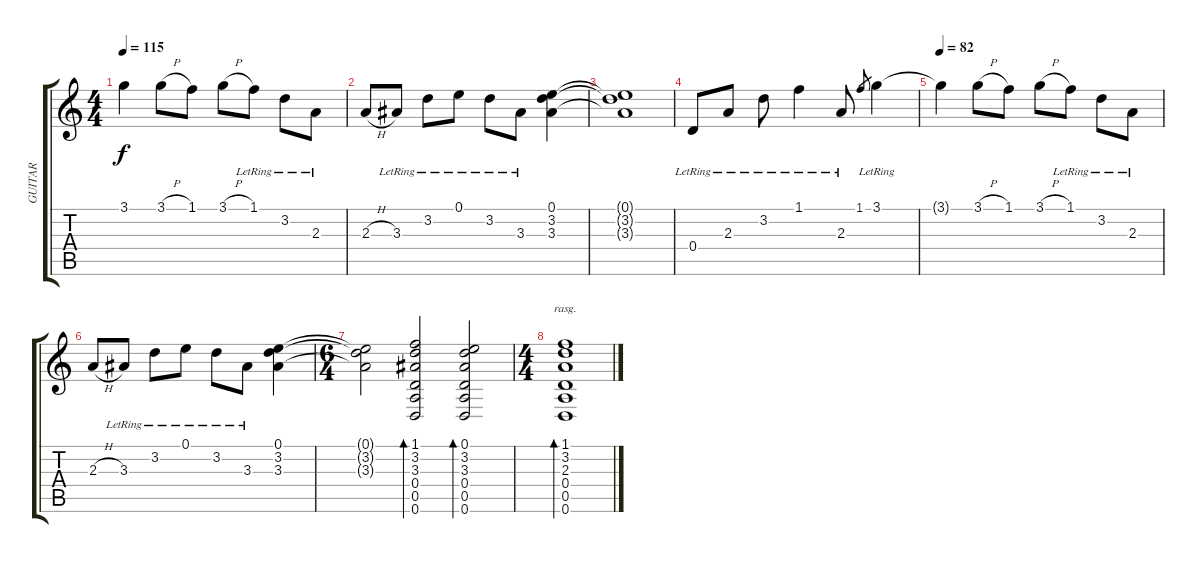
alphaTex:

\track ("GUITAR" "GUITAR") {instrument electricguitarjazz}
\staff {score tabs}
\tuning (E4 B3 G3 D3 A2 D2) {hide}
\ts (4 4)
\tempo 115
\clef g2
\ks c
3.1{t}.4{dy f} 3.1{h}.8 1.1.8 3.1{h}.8 1.1{lr}.8 3.2{lr}.8 2.3{lr}.8 |
2.3{h}.8 3.3{lr}.8 3.2{lr}.8 0.1{lr}.8 3.2{lr}.8 3.3{lr}.8 (0.1 3.2 3.3).4 |
(0.1{t} 3.2{t} 3.3{t}).1 |
0.4{lr}.8 2.3{lr}.8 3.2{lr}.8 1.1{lr}.4 2.3{lr}.8 1.1.8{gr} 3.1{lr}.4 |
\tempo 82
3.1{t}.4 3.1{h}.8 1.1.8 3.1{h}.8 1.1{lr}.8 3.2{lr}.8 2.3{lr}.8 |
2.3{h}.8 3.3{lr}.8 3.2{lr}.8 0.1{lr}.8 3.2{lr}.8 3.3{lr}.8 (0.1 3.2 3.3).4 |
\ts (6 4)
(0.1{t} 3.2{t} 3.3{t}).2 (1.1 3.2 3.3 0.4 0.5 0.6).2{bd 120} (0.1 3.2 3.3 0.4 0.5 0.6).2{bd 240} |
\ts (4 4)
(1.1 3.2 2.3 0.4 0.5 0.6).1{bd 120 rasg ii}
